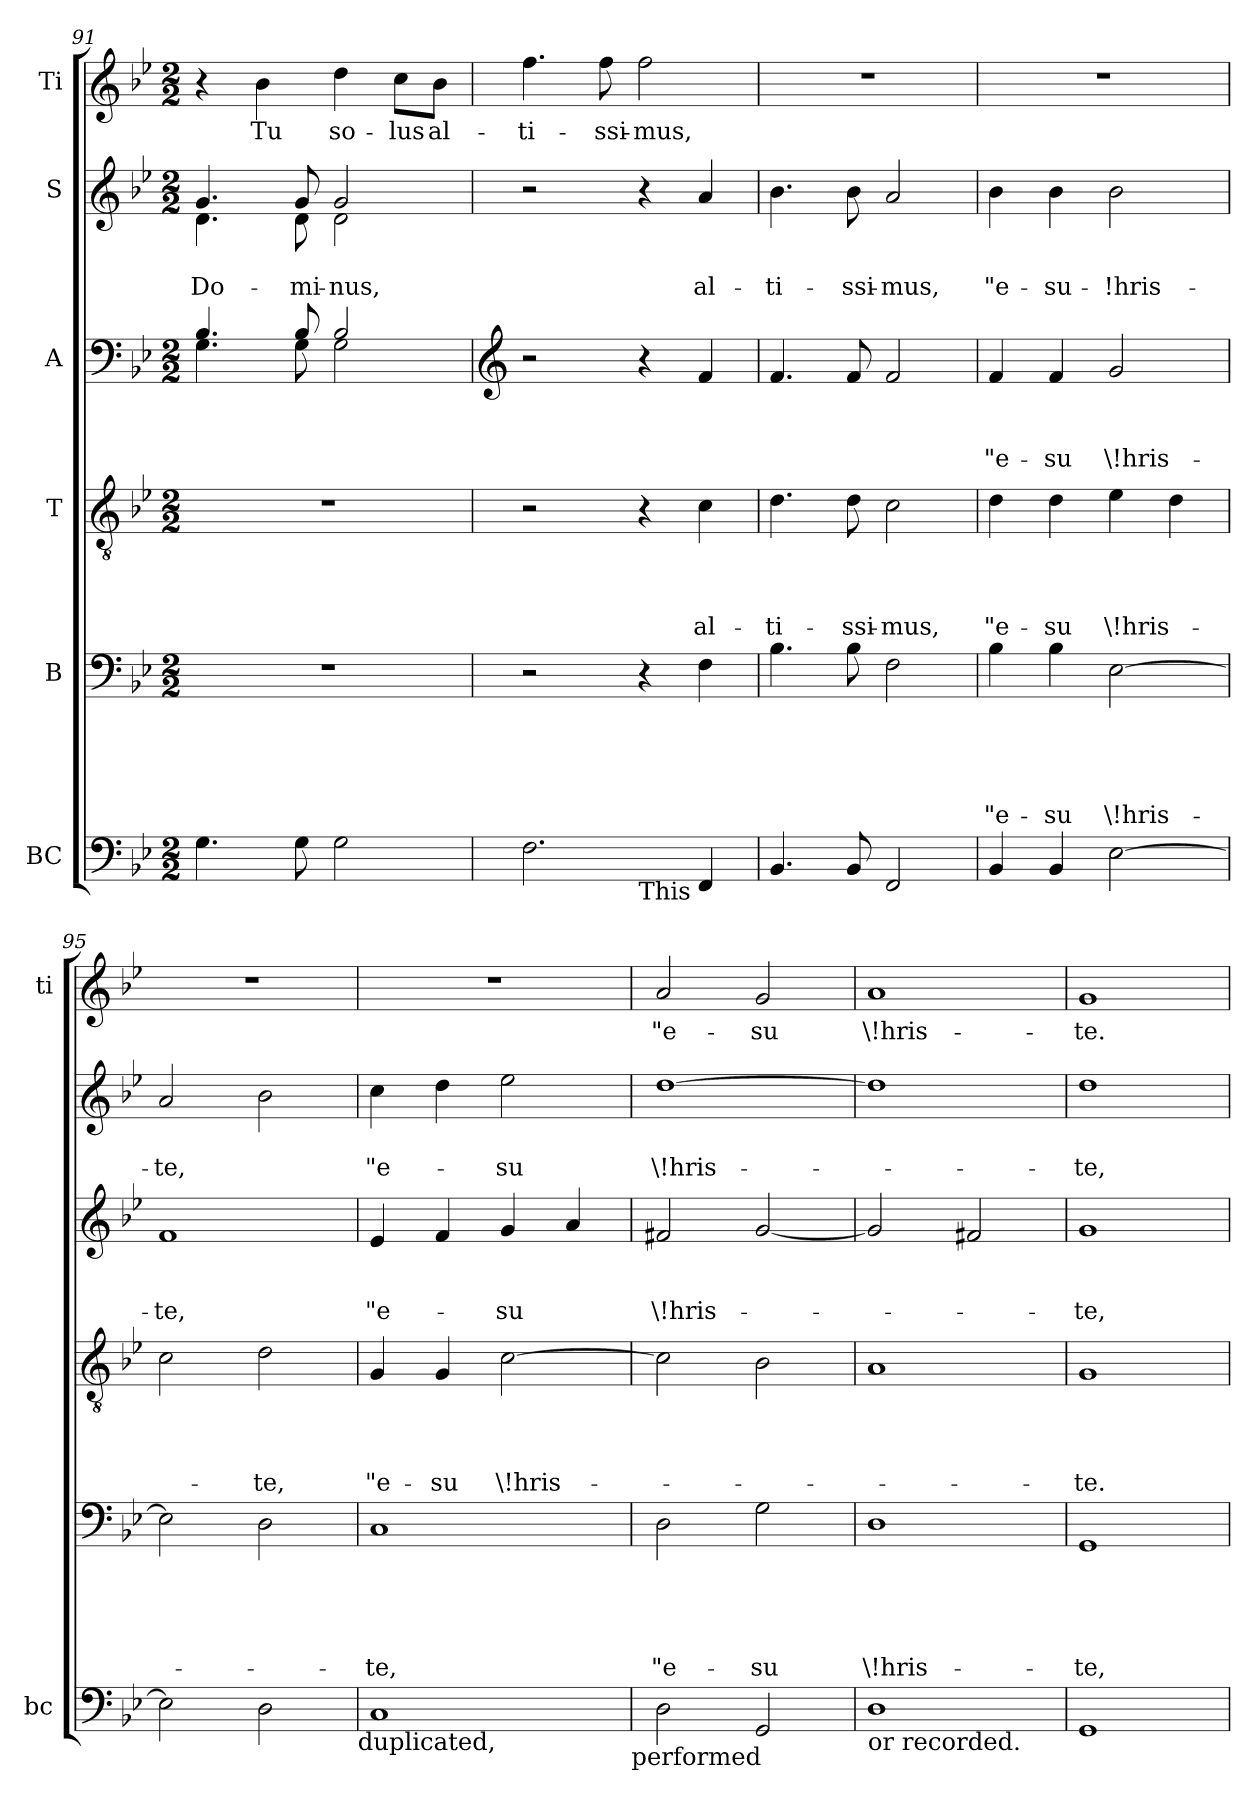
**kern	**kern	**text	**text	**text	**text	**text	**kern	**text	**text	**text	**text	**kern	**text	**text	**text	**kern	**text	**text	**kern	**text
*part6	*part5	*part5	*part5	*part5	*part5	*part5	*part4	*part4	*part4	*part4	*part4	*part3	*part3	*part3	*part3	*part2	*part2	*part2	*part1	*part1
*staff6	*staff5	*staff5	*staff5	*staff5	*staff5	*staff5	*staff4	*staff4	*staff4	*staff4	*staff4	*staff3	*staff3	*staff3	*staff3	*staff2	*staff2	*staff2	*staff1	*staff1
*I"BC	*I"B	*	*	*	*	*	*I"T	*	*	*	*	*I"A	*	*	*	*I"S	*	*	*I"Ti	*
*I'bc	*	*	*	*	*	*	*	*	*	*	*	*	*	*	*	*	*	*	*I'ti	*
*clefF4	*clefF4	*	*	*	*	*	*clefGv2	*	*	*	*	*clefF4	*	*	*	*clefG2	*	*	*clefG2	*
*k[b-e-]	*k[b-e-]	*	*	*	*	*	*k[b-e-]	*	*	*	*	*k[b-e-]	*	*	*	*k[b-e-]	*	*	*k[b-e-]	*
*B-:	*B-:	*	*	*	*	*	*B-:	*	*	*	*	*B-:	*	*	*	*B-:	*	*	*B-:	*
*M2/2	*M2/2	*	*	*	*	*	*M2/2	*	*	*	*	*M2/2	*	*	*	*M2/2	*	*	*M2/2	*
=91	=91	=91	=91	=91	=91	=91	=91	=91	=91	=91	=91	=91	=91	=91	=91	=91	=91	=91	=91	=91
*	*	*	*	*	*	*	*	*	*	*	*	*^	*	*	*	*	*	*	*	*
!	!	!	!	!	!	!	!	!	!	!	!	!	!	!	!	!	!	!	!LO:LY:b	!	!
*	*	*	*	*	*	*	*	*	*	*	*	*	*	*	*	*	*^	*	*	*	*
4.G\	1r	.	.	.	.	.	1r	.	.	.	.	4.B-/	4.G\	.	.	.	4.g/	4.d\	.	Do-	4r	.
!	!	!	!	!	!	!	!	!	!	!	!	!	!	!	!	!	!	!	!	!	!	!LO:LY:b
.	.	.	.	.	.	.	.	.	.	.	.	.	.	.	.	.	.	.	.	.	4b-\	Tu
!	!	!	!	!	!	!	!	!	!	!	!	!	!	!	!	!	!	!	!	!LO:LY:b	!	!
8G\	.	.	.	.	.	.	.	.	.	.	.	8B-/	8G\	.	.	.	8g/	8d\	.	-mi-	.	.
!	!	!	!	!	!	!	!	!	!	!	!	!	!	!	!	!	!	!	!	!LO:LY:b	!	!LO:LY:b
2G\	.	.	.	.	.	.	.	.	.	.	.	2B-/	2G\	.	.	.	2g/	2d\	.	-nus,	4dd\	so-
!	!	!	!	!	!	!	!	!	!	!	!	!	!	!	!	!	!	!	!	!	!	!LO:LY:b
.	.	.	.	.	.	.	.	.	.	.	.	.	.	.	.	.	.	.	.	.	8cc\L	-lus
!	!	!	!	!	!	!	!	!	!	!	!	!	!	!	!	!	!	!	!	!	!	!LO:LY:b
.	.	.	.	.	.	.	.	.	.	.	.	.	.	.	.	.	.	.	.	.	8b-\J	al-
*	*	*	*	*	*	*	*	*	*	*	*	*v	*v	*	*	*	*	*	*	*	*	*
*	*	*	*	*	*	*	*	*	*	*	*	*	*	*	*	*v	*v	*	*	*	*
!!LO:LB:g=z
=92	=92	=92	=92	=92	=92	=92	=92	=92	=92	=92	=92	=92	=92	=92	=92	=92	=92	=92	=92	=92
*	*	*	*	*	*	*	*	*	*	*	*	*clefG2	*	*	*	*	*	*	*	*
!	!	!	!	!	!	!	!	!	!	!	!	!	!	!	!	!	!	!	!	!LO:LY:b
*^	*	*	*	*	*	*	*	*	*	*	*	*	*	*	*	*	*	*	*	*
2.F\	2ryy	2r	.	.	.	.	.	2r	.	.	.	.	2r	.	.	.	2r	.	.	4.ff\	-ti-
!	!	!	!	!	!	!	!	!	!	!	!	!	!	!	!	!	!	!	!	!	!LO:LY:b
.	.	.	.	.	.	.	.	.	.	.	.	.	.	.	.	.	.	.	.	8ff\	-ssi-
!	!LO:TX:b:t=This	!	!	!	!	!	!	!	!	!	!	!	!	!	!	!	!	!	!	!	!
!	!	!	!	!	!	!	!	!	!	!	!	!	!	!	!	!	!	!	!	!	!LO:LY:b
.	2ryy	4r	.	.	.	.	.	4r	.	.	.	.	4r	.	.	.	4r	.	.	2ff\	-mus,
!	!	!	!	!	!	!	!	!	!	!	!	!LO:LY:b	!	!	!	!	!	!	!LO:LY:b	!	!
4FF/	.	4F\	.	.	.	.	.	4c\	.	.	.	-al-	4f/	.	.	.	4a/	.	al-	.	.
=93	=93	=93	=93	=93	=93	=93	=93	=93	=93	=93	=93	=93	=93	=93	=93	=93	=93	=93	=93	=93	=93
!LO:TX:b:t=copy may be freely distributed,	!	!	!	!	!	!	!	!	!	!	!	!	!	!	!	!	!	!	!	!	!
!	!	!	!	!	!	!	!	!	!	!	!	!LO:LY:b	!	!	!	!	!	!	!LO:LY:b	!	!
*v	*v	*	*	*	*	*	*	*	*	*	*	*	*	*	*	*	*	*	*	*	*
4.BB-/	4.B-\	.	.	.	.	.	4.d\	.	.	.	-ti-	4.f/	.	.	.	4.b-\	.	-ti-	1r	.
!	!	!	!	!	!	!	!	!	!	!	!LO:LY:b	!	!	!	!	!	!	!LO:LY:b	!	!
8BB-/	8B-\	.	.	.	.	.	8d\	.	.	.	-ssi-	8f/	.	.	.	8b-\	.	-ssi-	.	.
!	!	!	!	!	!	!	!	!	!	!	!LO:LY:b	!	!	!	!	!	!	!LO:LY:b	!	!
2FF/	2F\	.	.	.	.	.	2c\	.	.	.	-mus,	2f/	.	.	.	2a/	.	-mus,	.	.
=94	=94	=94	=94	=94	=94	=94	=94	=94	=94	=94	=94	=94	=94	=94	=94	=94	=94	=94	=94	=94
!	!	!	!	!	!	!LO:LY:b	!	!	!	!	!LO:LY:b	!	!	!	!LO:LY:b	!	!	!LO:LY:b	!	!
4BB-/	4B-\	.	.	.	.	-"e-	4d\	.	.	.	"e-	4f/	.	.	"e-	4b-\	.	"e-	1r	.
!	!	!	!	!	!	!LO:LY:b	!	!	!	!	!LO:LY:b	!	!	!	!LO:LY:b	!	!	!LO:LY:b	!	!
4BB-/	4B-\	.	.	.	.	-su	4d\	.	.	.	-su	4f/	.	.	-su	4b-\	.	-su-	.	.
!	!	!	!	!	!	!LO:LY:b	!	!	!	!	!LO:LY:b	!	!	!	!LO:LY:b	!	!	!LO:LY:b	!	!
[>2E-\	[>2E-\	.	.	.	.	\!hris-	4e-\	.	.	.	\!hris-	2g/	.	.	\!hris-	2b-\	.	-!hris-	.	.
.	.	.	.	.	.	.	4d\	.	.	.	.	.	.	.	.	.	.	.	.	.
=95	=95	=95	=95	=95	=95	=95	=95	=95	=95	=95	=95	=95	=95	=95	=95	=95	=95	=95	=95	=95
!	!	!	!	!	!	!	!	!	!	!	!	!	!	!	!LO:LY:b	!	!	!LO:LY:b	!	!
2E-\]	2E-\]	.	.	.	.	.	2c\	.	.	.	.	1f	.	.	-te,	2a/	.	-te,	1r	.
!	!	!	!	!	!	!	!	!	!	!	!LO:LY:b	!	!	!	!	!	!	!	!	!
2D\	2D\	.	.	.	.	.	2d\	.	.	.	-te,	.	.	.	.	2b-\	.	.	.	.
!LO:TX:b:t=duplicated,	!	!	!	!	!	!	!	!	!	!	!	!	!	!	!	!	!	!	!	!
=96	=96	=96	=96	=96	=96	=96	=96	=96	=96	=96	=96	=96	=96	=96	=96	=96	=96	=96	=96	=96
!	!	!	!	!	!	!LO:LY:b	!	!	!	!	!LO:LY:b	!	!	!	!LO:LY:b	!	!	!LO:LY:b	!	!
1C	1C	.	.	.	.	-te,	4G/	.	.	.	"e-	4e-/	.	.	"e-	4cc\	.	"e-	1r	.
!	!	!	!	!	!	!	!	!	!	!	!LO:LY:b	!	!	!	!	!	!	!	!	!
.	.	.	.	.	.	.	4G/	.	.	.	-su	4f/	.	.	.	4dd\	.	.	.	.
!	!	!	!	!	!	!	!	!	!	!	!LO:LY:b	!	!	!	!LO:LY:b	!	!	!LO:LY:b	!	!
.	.	.	.	.	.	.	[>2c\	.	.	.	\!hris-	4g/	.	.	-su	2ee-\	.	-su	.	.
.	.	.	.	.	.	.	.	.	.	.	.	4a/	.	.	.	.	.	.	.	.
!LO:TX:b:t=performed	!	!	!	!	!	!	!	!	!	!	!	!	!	!	!	!	!	!	!	!
=97	=97	=97	=97	=97	=97	=97	=97	=97	=97	=97	=97	=97	=97	=97	=97	=97	=97	=97	=97	=97
!	!	!	!	!	!	!LO:LY:b	!	!	!	!	!	!	!	!	!LO:LY:b	!	!	!LO:LY:b	!	!LO:LY:b
2D\	2D\	.	.	.	.	"e-	2c\]	.	.	.	.	2f#X/	.	.	\!hris-	[>1dd	.	\!hris-	2a/	"e-
!	!	!	!	!	!	!LO:LY:b	!	!	!	!	!	!	!	!	!	!	!	!	!	!LO:LY:b
2GG/	2G\	.	.	.	.	-su	2B-\	.	.	.	.	[<2g/	.	.	.	.	.	.	2g/	-su
=98	=98	=98	=98	=98	=98	=98	=98	=98	=98	=98	=98	=98	=98	=98	=98	=98	=98	=98	=98	=98
!LO:TX:b:t=or recorded.	!	!	!	!	!	!	!	!	!	!	!	!	!	!	!	!	!	!	!	!
!	!	!	!	!	!	!LO:LY:b	!	!	!	!	!	!	!	!	!	!	!	!	!	!LO:LY:b
1D	1D	.	.	.	.	\!hris-	1A	.	.	.	.	2g/]	.	.	.	1dd]	.	.	1a	\!hris-
.	.	.	.	.	.	.	.	.	.	.	.	2f#X/	.	.	.	.	.	.	.	.
=99	=99	=99	=99	=99	=99	=99	=99	=99	=99	=99	=99	=99	=99	=99	=99	=99	=99	=99	=99	=99
!	!	!	!	!	!	!LO:LY:b	!	!	!	!	!LO:LY:b	!	!	!	!LO:LY:b	!	!	!LO:LY:b	!	!LO:LY:b
1GG	1GG	.	.	.	.	-te,	1G	.	.	.	-te.	1g	.	.	-te,	1dd	.	-te,	1g	-te.
=	=	=	=	=	=	=	=	=	=	=	=	=	=	=	=	=	=	=	=	=
*-	*-	*-	*-	*-	*-	*-	*-	*-	*-	*-	*-	*-	*-	*-	*-	*-	*-	*-	*-	*-
